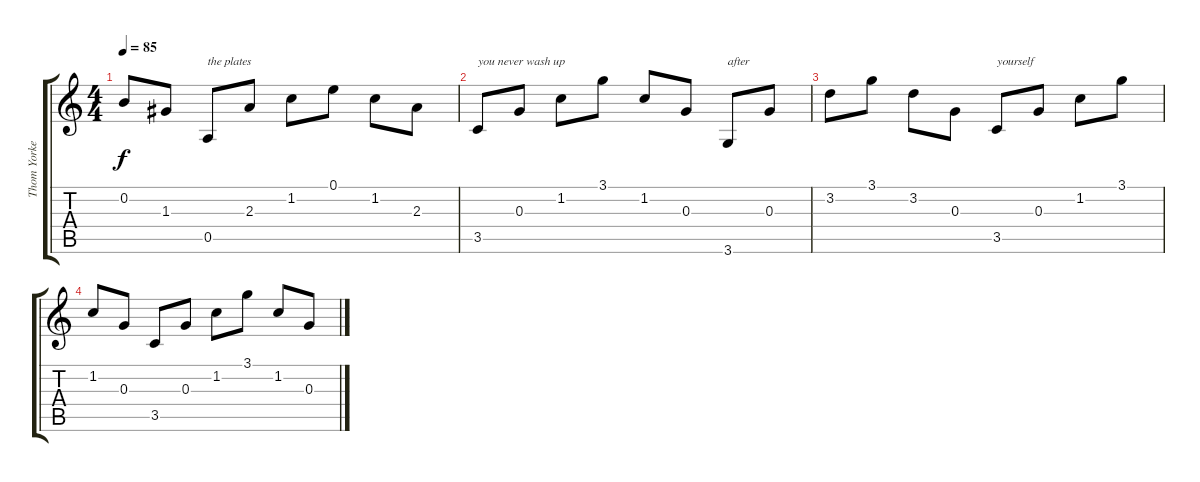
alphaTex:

\track ("Thom Yorke" "Thom Yorke") {instrument acousticguitarsteel}
\staff {score tabs}
\tuning (E4 B3 G3 D3 A2 E2) {hide}
\ts (4 4)
\tempo 85
\clef g2
\ks c
0.2.8{dy f} 1.3.8 0.5.8{txt "the plates"} 2.3.8 1.2.8 0.1.8 1.2.8 2.3.8 |
3.5.8{txt "you never wash up"} 0.3.8 1.2.8 3.1.8 1.2.8 0.3.8 3.6.8{txt "after "} 0.3.8 |
3.2.8 3.1.8 3.2.8 0.3.8 3.5.8{txt "yourself"} 0.3.8 1.2.8 3.1.8 |
1.2.8 0.3.8 3.5.8 0.3.8 1.2.8 3.1.8 1.2.8 0.3.8
